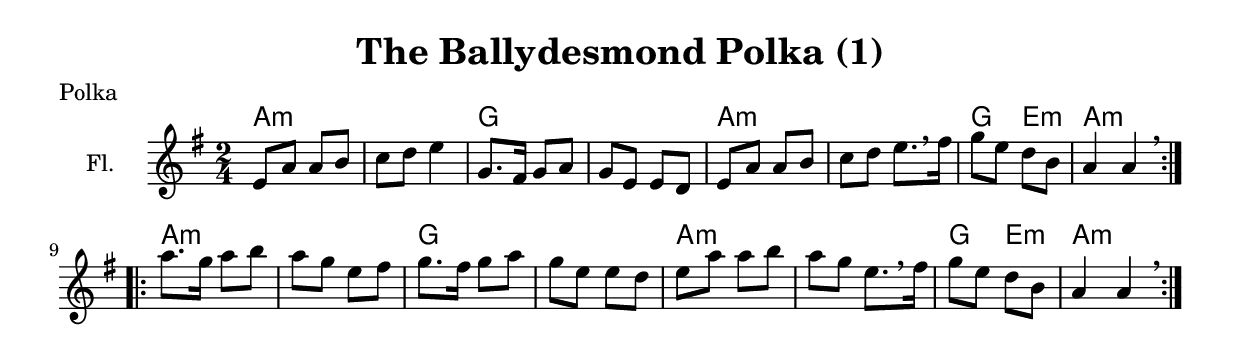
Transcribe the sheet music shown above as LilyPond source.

\version "2.19.80"

\header {
  title = "The Ballydesmond Polka (1)"
  meter = "Polka"
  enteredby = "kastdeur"
  number = "25"
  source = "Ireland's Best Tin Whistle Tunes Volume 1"
}

global = {
  \key g \major
  \time 2/4
}

bpm  = \tempo 4 = 80

fluteA = \relative c' {
   e8 a	a8 b |
   c8 d	e4 |
   g,8. fis16	g8 a |
   g8 e8		e8 d |
   
   e8 a	a8 b |
   c8 d	e8.[ \breathe fis16] |
   g8 e	d8 b |
   a4 a4 \breathe
}
fluteB = \relative c'' {
  a'8. g16	a8 b |
  a8 g	e8 fis |
  g8. fis16	g8 a |
  g8 e	e8 d8 |
  
  e8 a	a8 b |
  a8 g	e8.[ \breathe fis16] |
  g8 e	d8 b |
  a4 a4 \breathe
}

flute = \relative c'' {
  \global
  \slurUp
  \tupletUp
  \repeat volta 2 { \fluteA }
  \break
  \repeat volta 2 { \fluteB }
}
chordA = \chordmode {
  a2:m | a2:m | g2 | g2 |
  a2:m | a2:m | g4 e4:m | a2:m |
}
chordB = \chordmode {
  \chordA
}
chordNames = \chordmode {
  \global
  % Akkoordnamen volgen.
  \repeat volta 2 { \chordA }
  \repeat volta 2 { \chordB }
}

chordsPart = \new ChordNames \with {
  chordChanges = ##t
} \chordNames

flutePart = \new Staff \with {
  instrumentName = "Fl."
  midiInstrument = "flute"
} \flute

\score {
  <<
    \chordsPart
    \flutePart
  >>
  \layout { }
}
\score {
  \unfoldRepeats \removeWithTag #'midiRemove <<
    \chordsPart
    \flutePart
  >>
  \midi {
	\bpm
  }
}
